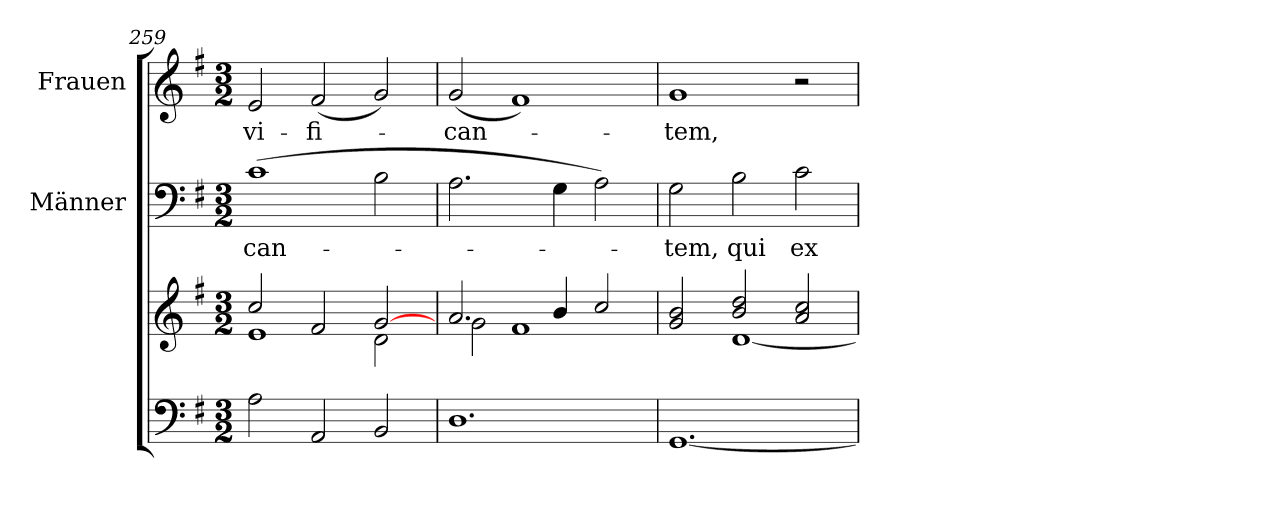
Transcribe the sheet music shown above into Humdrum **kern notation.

**kern	**kern	**kern	**text	**kern	**text
*part3	*part3	*part2	*part2	*part1	*part1
*staff4	*staff3	*staff2	*staff2	*staff1	*staff1
*	*	*I"Männer	*	*I"Frauen	*
*clefF4	*clefG2	*clefF4	*	*clefG2	*
*k[f#]	*k[f#]	*k[f#]	*	*k[f#]	*
*G:	*G:	*G:	*	*G:	*
*M3/2	*M3/2	*M3/2	*	*M3/2	*
=259	=259	=259	=259	=259	=259
*	*^	*	*	*	*
!	!	!	!	!LO:LY:b	!	!LO:LY:b
2A\	2cc/	1e	(>1c	-can-	2e/	-vi-
!	!	!	!	!	!	!LO:LY:b
2AA/	2f#/	.	.	.	(<2f#/	-fi-
2BB/	[>2g/	2d\	2B\	.	2g/)	.
=260	=260	=260	=260	=260	=260	=260
!	!	!	!	!	!	!LO:LY:b
1.D	2.a/	2g\	2.A\	.	(<2g/	-can-
.	.	1f#	.	.	1f#)	.
.	4b/	.	4G\	.	.	.
.	2cc/	.	2A\)	.	.	.
=261	=261	=261	=261	=261	=261	=261
!	!	!	!	!LO:LY:b	!	!LO:LY:b
[1.GG	2g/ 2b/	2ryy	2G\	-tem,	1g	-tem,
!	!	!	!	!LO:LY:b	!	!
.	2b/ 2dd/	[<1d	2B\	qui	.	.
!	!	!	!	!LO:LY:b	!	!
.	2a/ 2cc/	.	2c\	ex	2r	.
*	*v	*v	*	*	*	*
=	=	=	=	=	=
*-	*-	*-	*-	*-	*-
